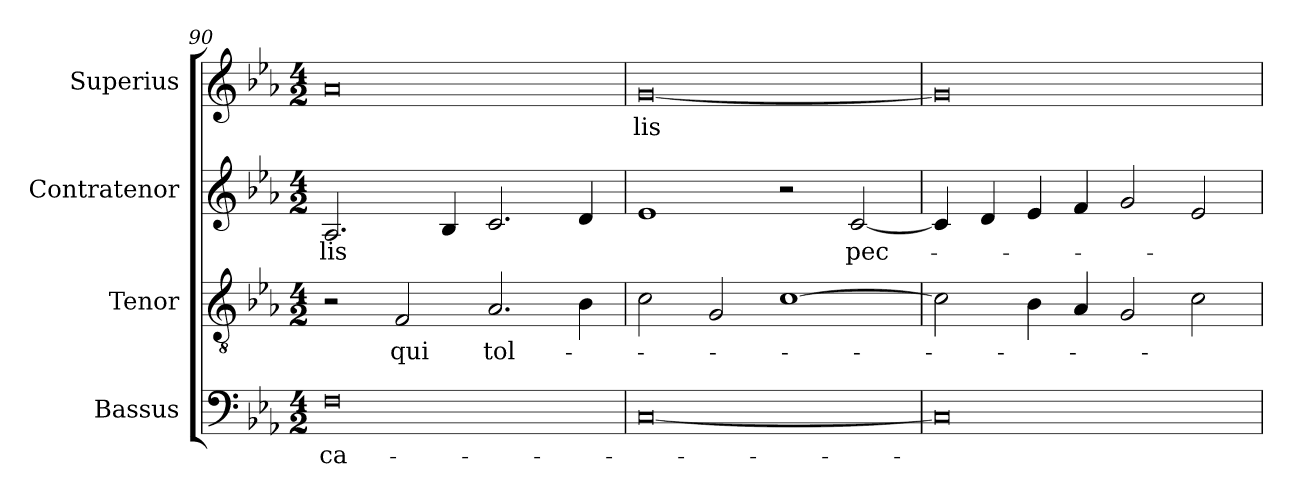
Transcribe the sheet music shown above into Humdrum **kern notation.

**kern	**text	**kern	**text	**kern	**text	**kern	**text
*part4	*part4	*part3	*part3	*part2	*part2	*part1	*part1
*staff4	*staff4	*staff3	*staff3	*staff2	*staff2	*staff1	*staff1
*I"Bassus	*	*I"Tenor	*	*I"Contratenor	*	*I"Superius	*
*I'B.	*	*I'T.	*	*	*	*	*
*clefF4	*	*clefGv2	*	*clefG2	*	*clefG2	*
*	*	*ITrd7c12	*	*ITrd7c12	*	*	*
*k[b-e-a-]	*	*k[b-e-a-]	*	*k[b-e-a-]	*	*k[b-e-a-]	*
*E-:	*	*E-:	*	*E-:	*	*E-:	*
*M4/2	*	*M4/2	*	*M4/2	*	*M4/2	*
=90	=90	=90	=90	=90	=90	=90	=90
!	!LO:LY:b:color=#000000	!	!	!	!	!	!
!	!	!	!	!	!LO:LY:b:color=#000000	!	!
0Fi	-ca-	2r	.	2.AA-i/	-lis	0a-i	.
!	!	!	!LO:LY:b:color=#000000	!	!	!	!
.	.	2FFi/	qui	.	.	.	.
.	.	.	.	4BB-i/	.	.	.
!	!	!	!LO:LY:b:color=#000000	!	!	!	!
.	.	2.AA-i/	tol-	2.Ci/	.	.	.
.	.	4BB-i\	.	4Di/	.	.	.
=91	=91	=91	=91	=91	=91	=91	=91
!	!	!	!	!	!	!	!LO:LY:b:color=#000000
[<0Ci	.	2Ci\	.	1E-i	.	[<0gi	-lis
.	.	2GGi/	.	.	.	.	.
.	.	[>1Ci	.	2r	.	.	.
!	!	!	!	!	!LO:LY:b:color=#000000	!	!
.	.	.	.	[<2Ci/	pec-	.	.
=92	=92	=92	=92	=92	=92	=92	=92
0Ci]	.	2Ci\]	.	4Ci/]	.	0gi]	.
.	.	.	.	4Di/	.	.	.
.	.	4BB-i\	.	4E-i/	.	.	.
.	.	4AA-i/	.	4Fi/	.	.	.
.	.	2GGi/	.	2Gi/	.	.	.
.	.	2Ci\	.	2E-i/	.	.	.
=	=	=	=	=	=	=	=
*-	*-	*-	*-	*-	*-	*-	*-
